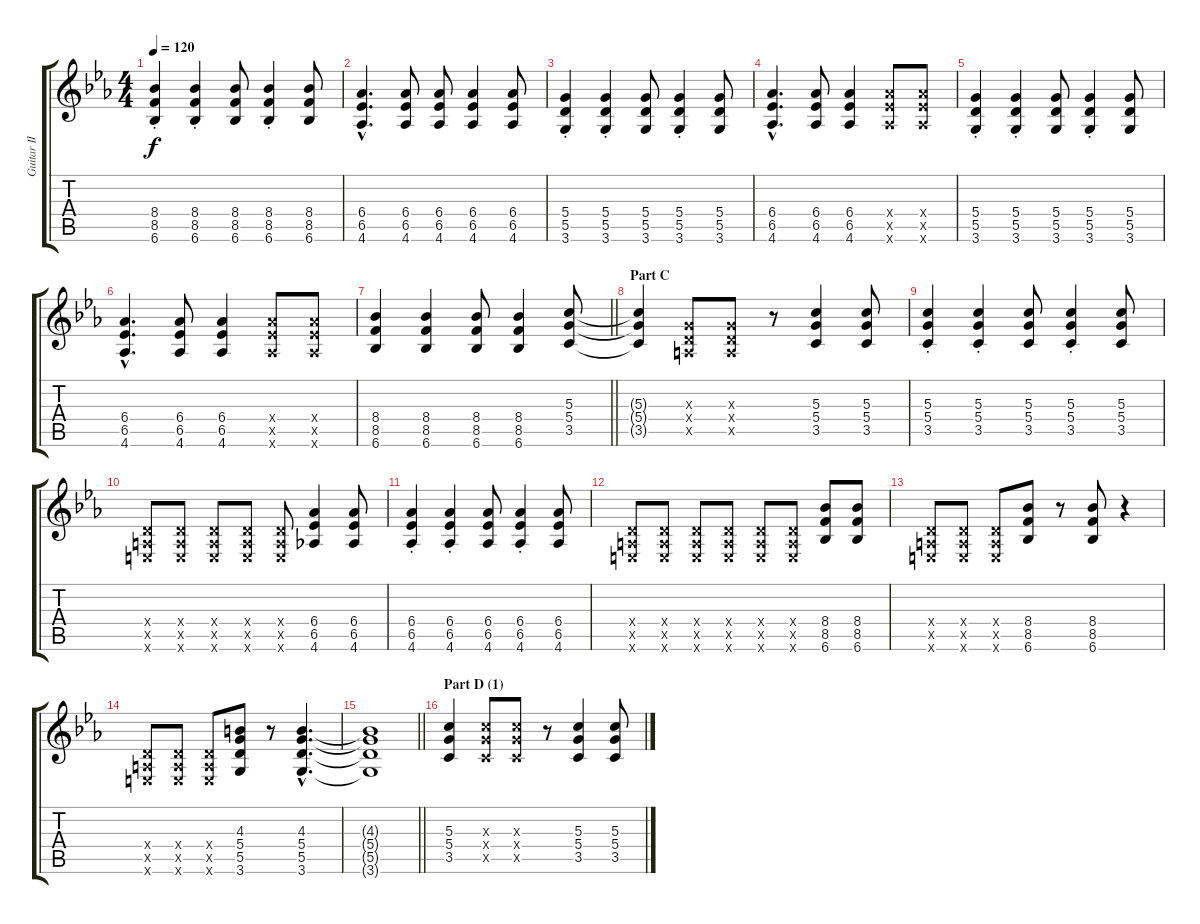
\track ("Guitar II" "Guitar II") {instrument distortionguitar}
\staff {score tabs}
\tuning (E4 B3 G3 D3 A2 E2) {hide}
\ts (4 4)
\tempo 120
\clef g2
\ks eb
(8.4{st} 8.5{st} 6.6{st}).4{dy f} (8.4{st} 8.5{st} 6.6{st}).4 (8.4 8.5 6.6).8 (8.4{st} 8.5{st} 6.6{st}).4 (8.4 8.5 6.6).8 |
(6.4{hac} 6.5{hac} 4.6{hac}).4{d} (6.4 6.5 4.6).8 (6.4 6.5 4.6).8 (6.4 6.5 4.6).4 (6.4 6.5 4.6).8 |
(5.4{st} 5.5{st} 3.6{st}).4 (5.4{st} 5.5{st} 3.6{st}).4 (5.4 5.5 3.6).8 (5.4{st} 5.5{st} 3.6{st}).4 (5.4 5.5 3.6).8 |
(6.4{hac} 6.5{hac} 4.6{hac}).4{d} (6.4 6.5 4.6).8 (6.4 6.5 4.6).4 (6.4{x} 6.5{x} 4.6{x}).8 (6.4{x} 6.5{x} 4.6{x}).8 |
(5.4{st} 5.5{st} 3.6{st}).4 (5.4{st} 5.5{st} 3.6{st}).4 (5.4 5.5 3.6).8 (5.4{st} 5.5{st} 3.6{st}).4 (5.4 5.5 3.6).8 |
(6.4{hac} 6.5{hac} 4.6{hac}).4{d} (6.4 6.5 4.6).8 (6.4 6.5 4.6).4 (6.4{x} 6.5{x} 4.6{x}).8 (6.4{x} 6.5{x} 4.6{x}).8 |
\barLineRight lightlight
(8.4 8.5 6.6).4 (8.4 8.5 6.6).4 (8.4 8.5 6.6).8 (8.4 8.5 6.6).4 (5.3 5.4 3.5).8 |
\section ("" "Part C")
(5.3{t} 5.4{t} 3.5{t}).4 (0.3{x} 0.4{x} 0.5{x}).8 (0.3{x} 0.4{x} 0.5{x}).8 r.8 (5.3 5.4 3.5).4 (5.3 5.4 3.5).8 |
(5.3{st} 5.4{st} 3.5{st}).4 (5.3{st} 5.4{st} 3.5{st}).4 (5.3 5.4 3.5).8 (5.3{st} 5.4{st} 3.5{st}).4 (5.3 5.4 3.5).8 |
(0.4{x} 0.5{x} 0.6{x}).8 (0.4{x} 0.5{x} 0.6{x}).8 (0.4{x} 0.5{x} 0.6{x}).8 (0.4{x} 0.5{x} 0.6{x}).8 (0.4{x} 0.5{x} 0.6{x}).8 (6.4 6.5 4.6).4 (6.4 6.5 4.6).8 |
(6.4{st} 6.5{st} 4.6{st}).4 (6.4{st} 6.5{st} 4.6{st}).4 (6.4 6.5 4.6).8 (6.4{st} 6.5{st} 4.6{st}).4 (6.4 6.5 4.6).8 |
(0.4{x} 0.5{x} 0.6{x}).8 (0.4{x} 0.5{x} 0.6{x}).8 (0.4{x} 0.5{x} 0.6{x}).8 (0.4{x} 0.5{x} 0.6{x}).8 (0.4{x} 0.5{x} 0.6{x}).8 (0.4{x} 0.5{x} 0.6{x}).8 (8.4 8.5 6.6).8 (8.4 8.5 6.6).8 |
(0.4{x} 0.5{x} 0.6{x}).8 (0.4{x} 0.5{x} 0.6{x}).8 (0.4{x} 0.5{x} 0.6{x}).8 (8.4 8.5 6.6).8 r.8 (8.4 8.5 6.6).8 r.4 |
(0.4{x} 0.5{x} 0.6{x}).8 (0.4{x} 0.5{x} 0.6{x}).8 (0.4{x} 0.5{x} 0.6{x}).8 (4.3 5.4 5.5 3.6).8 r.8 (4.3{hac} 5.4{hac} 5.5{hac} 3.6{hac}).4{d} |
\barLineRight lightlight
(4.3{t} 5.4{t} 5.5{t} 3.6{t}).1 |
\section ("" "Part D (1)")
(5.3 5.4 3.5).4 (5.3{x} 5.4{x} 3.5{x}).8 (5.3{x} 5.4{x} 3.5{x}).8 r.8 (5.3 5.4 3.5).4 (5.3 5.4 3.5).8
